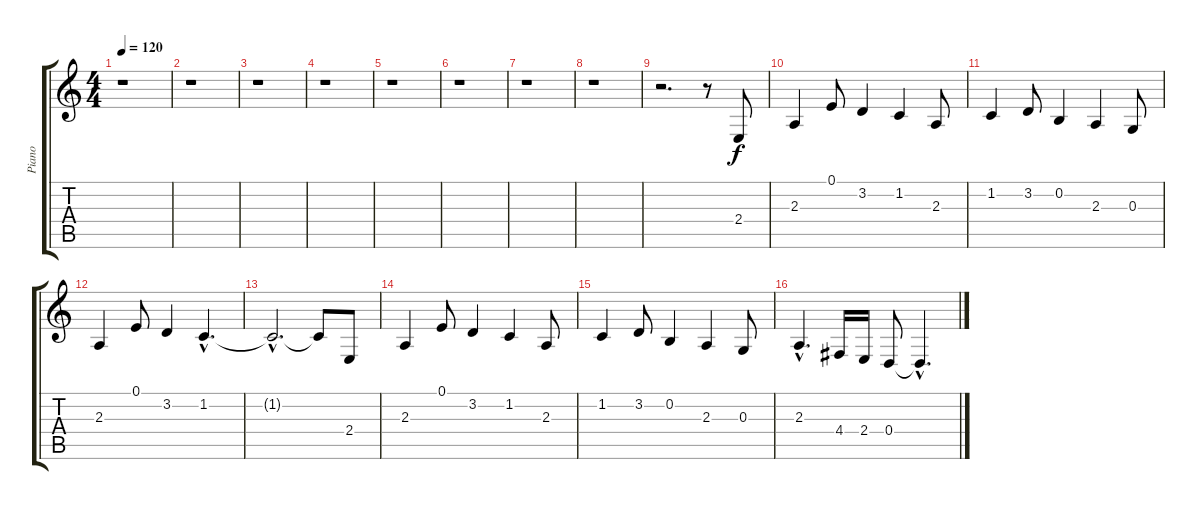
\track ("Piano" "Piano") {instrument brightacousticpiano}
\staff {score tabs}
\tuning (E4 B3 G3 D3 A2 E2) {hide}
\ts (4 4)
\tempo 120
\clef g2
\ks c
r.1{dy f} |
r.1 |
r.1 |
r.1 |
r.1 |
r.1 |
r.1 |
r.1 |
r.2{d} r.8 2.4.8 |
2.3.4 0.1.8 3.2.4 1.2.4 2.3.8 |
1.2.4 3.2.8 0.2.4 2.3.4 0.3.8 |
2.3.4 0.1.8 3.2.4 1.2{hac}.4{d} |
1.2{hac t}.2{d} 1.2{t}.8 2.4.8 |
2.3.4 0.1.8 3.2.4 1.2.4 2.3.8 |
1.2.4 3.2.8 0.2.4 2.3.4 0.3.8 |
2.3{hac}.4{d} 4.4.16 2.4.16 0.4.8 0.4{hac t}.4{d}
